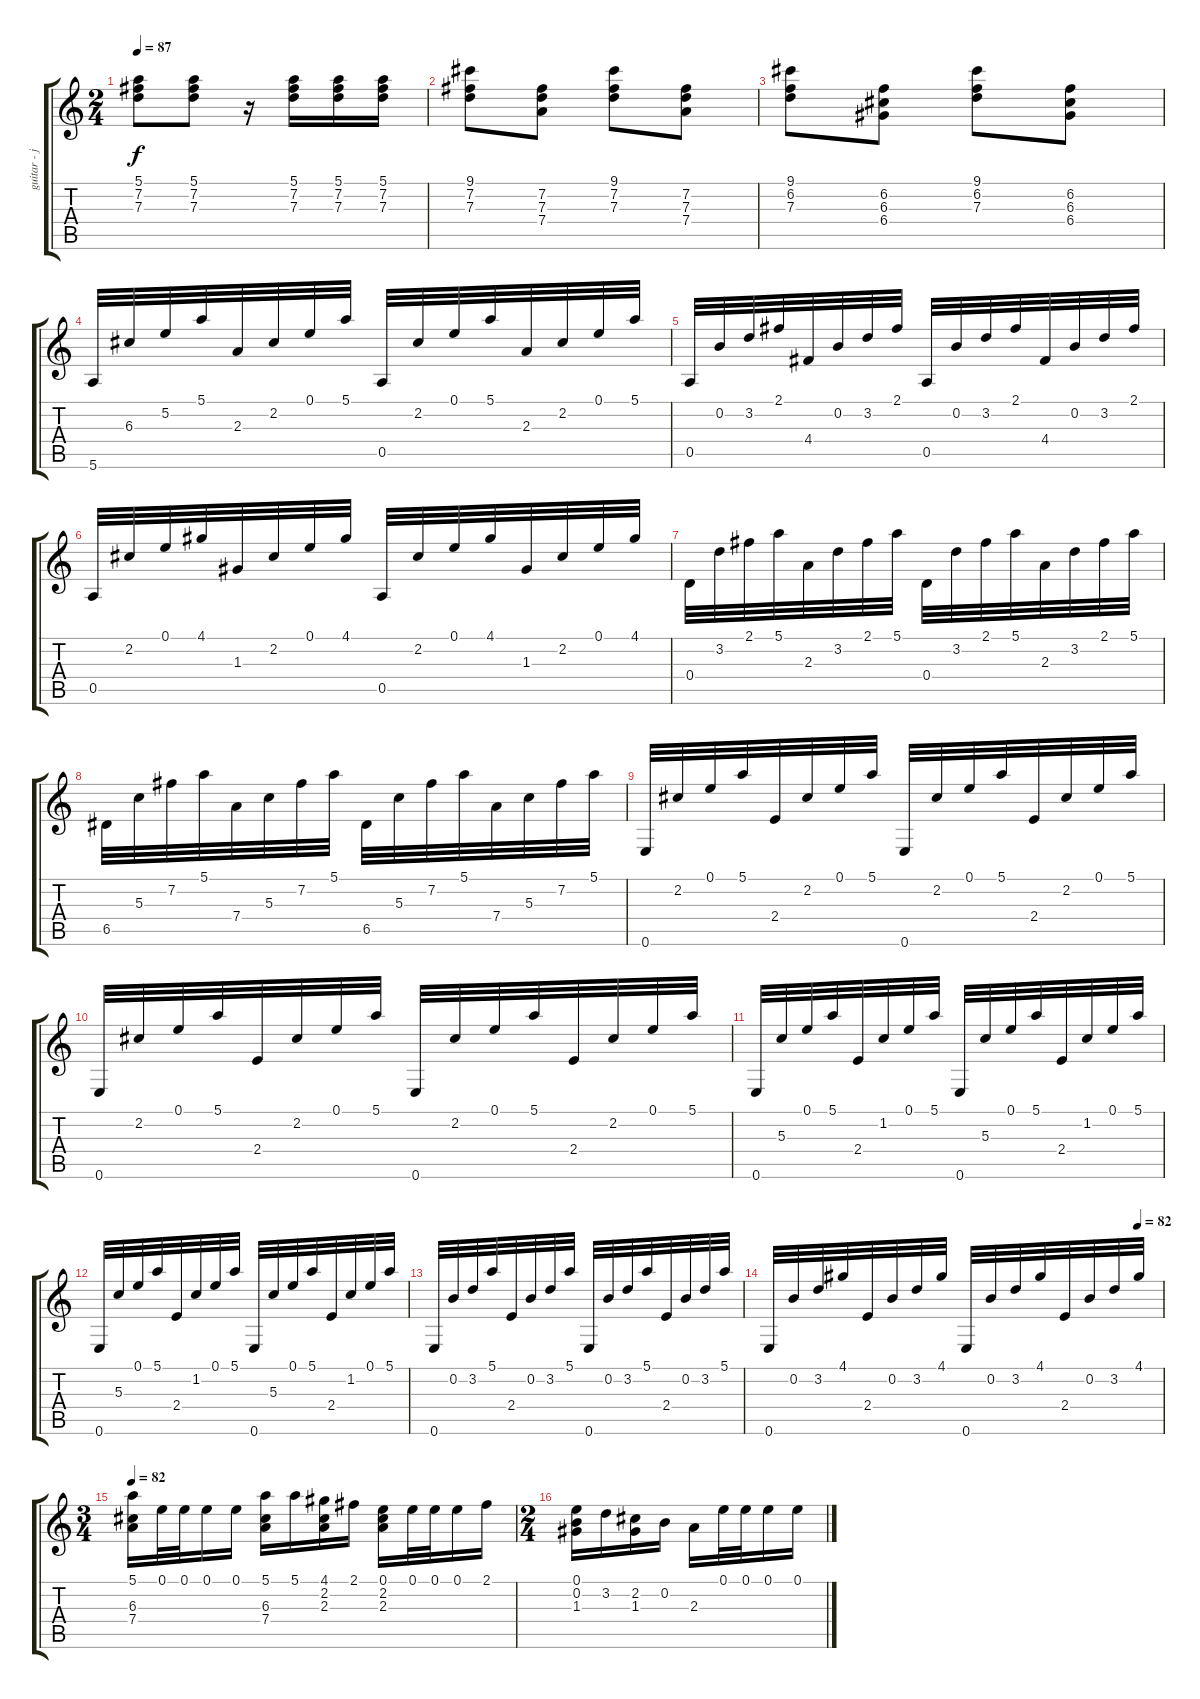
\track ("guitar - jubing" "guitar - j") {instrument acousticguitarnylon}
\staff {score tabs}
\tuning (E4 B3 G3 D3 A2 E2) {hide}
\ts (2 4)
\tempo 87
\clef g2
\ks c
(5.1 7.2 7.3).8{dy f} (5.1 7.2 7.3).8 r.16 (5.1 7.2 7.3).16 (5.1 7.2 7.3).16 (5.1 7.2 7.3).16 |
(9.1 7.2 7.3).8 (7.2 7.3 7.4).8 (9.1 7.2 7.3).8 (7.2 7.3 7.4).8 |
(9.1 6.2 7.3).8 (6.2 6.3 6.4).8 (9.1 6.2 7.3).8 (6.2 6.3 6.4).8 |
5.6.32 6.3.32 5.2.32 5.1.32 2.3.32 2.2.32 0.1.32 5.1.32 0.5.32 2.2.32 0.1.32 5.1.32 2.3.32 2.2.32 0.1.32 5.1.32 |
0.5.32 0.2.32 3.2.32 2.1.32 4.4.32 0.2.32 3.2.32 2.1.32 0.5.32 0.2.32 3.2.32 2.1.32 4.4.32 0.2.32 3.2.32 2.1.32 |
0.5.32 2.2.32 0.1.32 4.1.32 1.3.32 2.2.32 0.1.32 4.1.32 0.5.32 2.2.32 0.1.32 4.1.32 1.3.32 2.2.32 0.1.32 4.1.32 |
0.4.32 3.2.32 2.1.32 5.1.32 2.3.32 3.2.32 2.1.32 5.1.32 0.4.32 3.2.32 2.1.32 5.1.32 2.3.32 3.2.32 2.1.32 5.1.32 |
6.5.32 5.3.32 7.2.32 5.1.32 7.4.32 5.3.32 7.2.32 5.1.32 6.5.32 5.3.32 7.2.32 5.1.32 7.4.32 5.3.32 7.2.32 5.1.32 |
0.6.32 2.2.32 0.1.32 5.1.32 2.4.32 2.2.32 0.1.32 5.1.32 0.6.32 2.2.32 0.1.32 5.1.32 2.4.32 2.2.32 0.1.32 5.1.32 |
0.6.32 2.2.32 0.1.32 5.1.32 2.4.32 2.2.32 0.1.32 5.1.32 0.6.32 2.2.32 0.1.32 5.1.32 2.4.32 2.2.32 0.1.32 5.1.32 |
0.6.32 5.3.32 0.1.32 5.1.32 2.4.32 1.2.32 0.1.32 5.1.32 0.6.32 5.3.32 0.1.32 5.1.32 2.4.32 1.2.32 0.1.32 5.1.32 |
0.6.32 5.3.32 0.1.32 5.1.32 2.4.32 1.2.32 0.1.32 5.1.32 0.6.32 5.3.32 0.1.32 5.1.32 2.4.32 1.2.32 0.1.32 5.1.32 |
0.6.32 0.2.32 3.2.32 5.1.32 2.4.32 0.2.32 3.2.32 5.1.32 0.6.32 0.2.32 3.2.32 5.1.32 2.4.32 0.2.32 3.2.32 5.1.32 |
\tempo (82 0.9375)
0.6.32 0.2.32 3.2.32 4.1.32 2.4.32 0.2.32 3.2.32 4.1.32 0.6.32 0.2.32 3.2.32 4.1.32 2.4.32 0.2.32 3.2.32 4.1.32 |
\ts (3 4)
\tempo 82
(5.1 6.3 7.4).16 0.1.32 0.1.32 0.1.16 0.1.16 (5.1 6.3 7.4).16 5.1.16 (4.1 2.2 2.3).16 2.1.16 (0.1 2.2 2.3).16 0.1.32 0.1.32 0.1.16 2.1.16 |
\ts (2 4)
(0.1 0.2 1.3).16 3.2.16 (2.2 1.3).16 0.2.16 2.3.16 0.1.32 0.1.32 0.1.16 0.1.16
